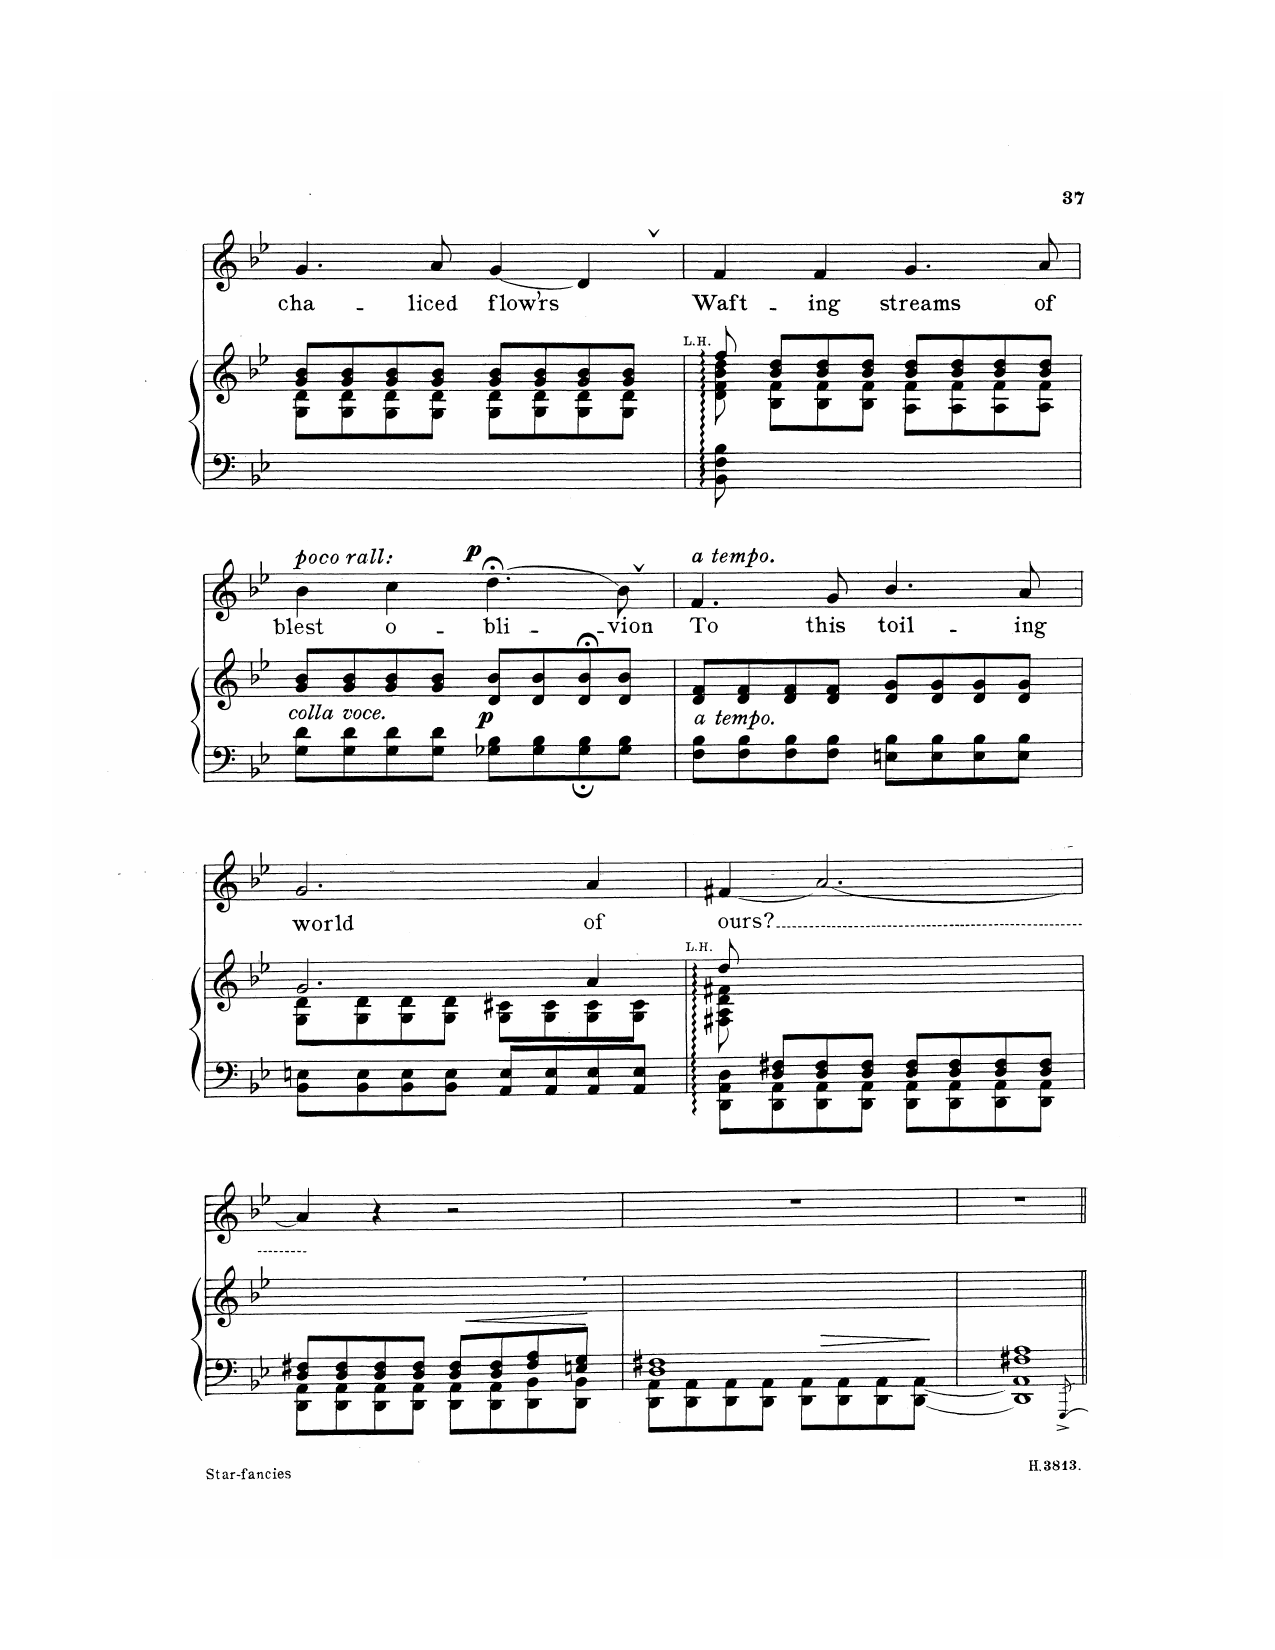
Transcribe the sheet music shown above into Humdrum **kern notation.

**kern	**kern	**dynam	**kern	**text	**dynam
*part2	*part2	*part2	*part1	*part1	*part1
*staff3	*staff2	*staff2/3	*staff1	*staff1	*staff1
*I"Piano	*	*	*I"Contralto	*	*
*I'Pno	*	*	*	*	*
*clefF4	*clefG2	*	*clefG2	*	*
*k[b-e-]	*k[b-e-]	*	*k[b-e-]	*	*
*M4/4	*M4/4	*	*M4/4	*	*
*met(c)	*met(c)	*	*met(c)	*	*
=20	=20	=20	=20	=20	=20
*	*^	*	*	*	*
1ryy	8g/ 8b-/L	8G\ 8d\L	.	4.g/	-cha-	.
.	8g/ 8b-/	8G\ 8d\	.	.	.	.
.	8g/ 8b-/	8G\ 8d\	.	.	.	.
.	8g/ 8b-/J	8G\ 8d\J	.	8a/	-liced	.
.	8g/ 8b-/L	8G\ 8d\L	.	(4g/	flow’rs	.
.	8g/ 8b-/	8G\ 8d\	.	.	.	.
.	8g/ 8b-/	8G\ 8d\	.	4d,/)	.	.
.	8g/ 8b-/J	8G\ 8d\J	.	.	.	.
=21	=21	=21	=21	=21	=21	=21
*	*	*^	*	*	*	*
!	!LO:TX:a:t=L.H.	!	!	!	!	!	!
8BB-\ 8F\ 8B-\	8d\ 8f\ 8b-\ 8dd\	8ff/	8ryy	.	4f/	Waft-	.
2..ryy	8b-/ 8dd/L	8ryy	8B-/ 8f/L	.	.	.	.
.	8b-/ 8dd/	4ryy	8B-/ 8f/	.	4f/	-ing	.
.	8b-/ 8dd/J	.	8B-/ 8f/J	.	.	.	.
.	8b-/ 8dd/L	2ryy	8A\ 8f\L	.	4.g/	streams	.
.	8b-/ 8dd/	.	8A\ 8f\	.	.	.	.
.	8b-/ 8dd/	.	8A\ 8f\	.	.	.	.
.	8b-/ 8dd/J	.	8A\ 8f\J	.	8a/	of	.
=22	=22	=22	=22	=22	=22	=22	=22
!	!	!	!	!	!LO:TX:i:t=poco rall.	!	!
!LO:TX:i:t=colla voce	!	!	!	!	!	!	!
*	*v	*v	*v	*	*	*	*
8G\ 8d\L	8g/ 8b-/L	.	4b-\	blest	.
8G\ 8d\	8g/ 8b-/	.	.	.	.
8G\ 8d\	8g/ 8b-/	.	4cc\	o-	.
8G\ 8d\J	8g/ 8b-/J	.	.	.	.
!	!	!LO:DY:b	!	!	!LO:DY:a
8G-X\ 8B-\L	8d/ 8b-/L	p	(4.dd;<\	-bli-	p
8G-\ 8B-\	8d/ 8b-/	.	.	.	.
8G-\; 8B-\;	8d/;< 8b-/;<	.	.	.	.
8G-\ 8B-\J	8d/ 8b-/J	.	8b-,\)	-vion	.
=23	=23	=23	=23	=23	=23
!	!	!	!LO:TX:i:t=a tempo	!	!
!LO:TX:i:t=a tempo	!	!	!	!	!
8F\ 8B-\L	8d/ 8f/L	.	4.f/	To	.
8F\ 8B-\	8d/ 8f/	.	.	.	.
8F\ 8B-\	8d/ 8f/	.	.	.	.
8F\ 8B-\J	8d/ 8f/J	.	8g/	this	.
8En\ 8B-\L	8d/ 8g/L	.	4.b-\	toil-	.
8E\ 8B-\	8d/ 8g/	.	.	.	.
8E\ 8B-\	8d/ 8g/	.	.	.	.
8E\ 8B-\J	8d/ 8g/J	.	8a/	-ing	.
=24	=24	=24	=24	=24	=24
*	*^	*	*	*	*
8BB-\ 8En\L	2.g/	8G\ 8d\L	.	2.g/	world	.
8BB-\ 8E\	.	8G\ 8d\	.	.	.	.
8BB-\ 8E\	.	8G\ 8d\	.	.	.	.
8BB-\ 8E\J	.	8G\ 8d\J	.	.	.	.
8AA/ 8E/L	.	8G\ 8c#X\L	.	.	.	.
8AA/ 8E/	.	8G\ 8c#\	.	.	.	.
8AA/ 8E/	4a/	8G\ 8c#\	.	4a/	of	.
8AA/ 8E/J	.	8G\ 8c#\J	.	.	.	.
=25	=25	=25	=25	=25	=25	=25
*^	*	*	*	*	*	*
!	!	!LO:TX:a:t=L.H.	!	!	!	!	!
8ryy	8DD\ 8AA\ 8D\L	8F#X\ 8A\ 8d\ 8f#X\	8dd/	.	(4f#X/	ours?	.
8D/ 8F#X/L	8DD\ 8AA\	2..ryy	8ryy	.	.	.	.
8D/ 8F#/	8DD\ 8AA\	.	4ryy	.	[2.a/)	.	.
8D/ 8F#/J	8DD\ 8AA\J	.	.	.	.	.	.
8D/ 8F#/L	8DD\ 8AA\L	.	2ryy	.	.	.	.
8D/ 8F#/	8DD\ 8AA\	.	.	.	.	.	.
8D/ 8F#/	8DD\ 8AA\	.	.	.	.	.	.
8D/ 8F#/J	8DD\ 8AA\J	.	.	.	.	.	.
*	*	*v	*v	*	*	*	*
=26	=26	=26	=26	=26	=26	=26
8D/ 8F#X/L	8DD\ 8AA\L	1ryy	.	4a/]	.	.
8D/ 8F#/	8DD\ 8AA\	.	.	.	.	.
8D/ 8F#/	8DD\ 8AA\	.	.	4r	.	.
8D/ 8F#/J	8DD\ 8AA\J	.	.	.	.	.
8D/ 8F#/L	8DD\ 8AA\L	.	.	2r	.	.
8D/ 8F#/	8DD\ 8AA\	.	.	.	.	.
8F#/ 8A/	8DD\ 8BB-\	.	.	.	.	.
8En/ 8G/J	8DD\ 8BB-\J	.	.	.	.	.
=27	=27	=27	=27	=27	=27	=27
1D 1F#X	8DD\ 8AA\L	1ryy	.	1r	.	.
.	8DD\ 8AA\	.	.	.	.	.
.	8DD\ 8AA\	.	.	.	.	.
.	8DD\ 8AA\J	.	.	.	.	.
.	8DD\ 8AA\L	.	.	.	.	.
.	8DD\ 8AA\	.	.	.	.	.
.	8DD\ 8AA\	.	.	.	.	.
.	[8DD\ [<8AA\J	.	.	.	.	.
=28	=28	=28	=28	=28	=28	=28
1F#X 1A	1DD] 1AA]	1ryy	.	1r	.	.
*v	*v	*	*	*	*	*
=||	=||	=||	=||	=||	=||
*-	*-	*-	*-	*-	*-
